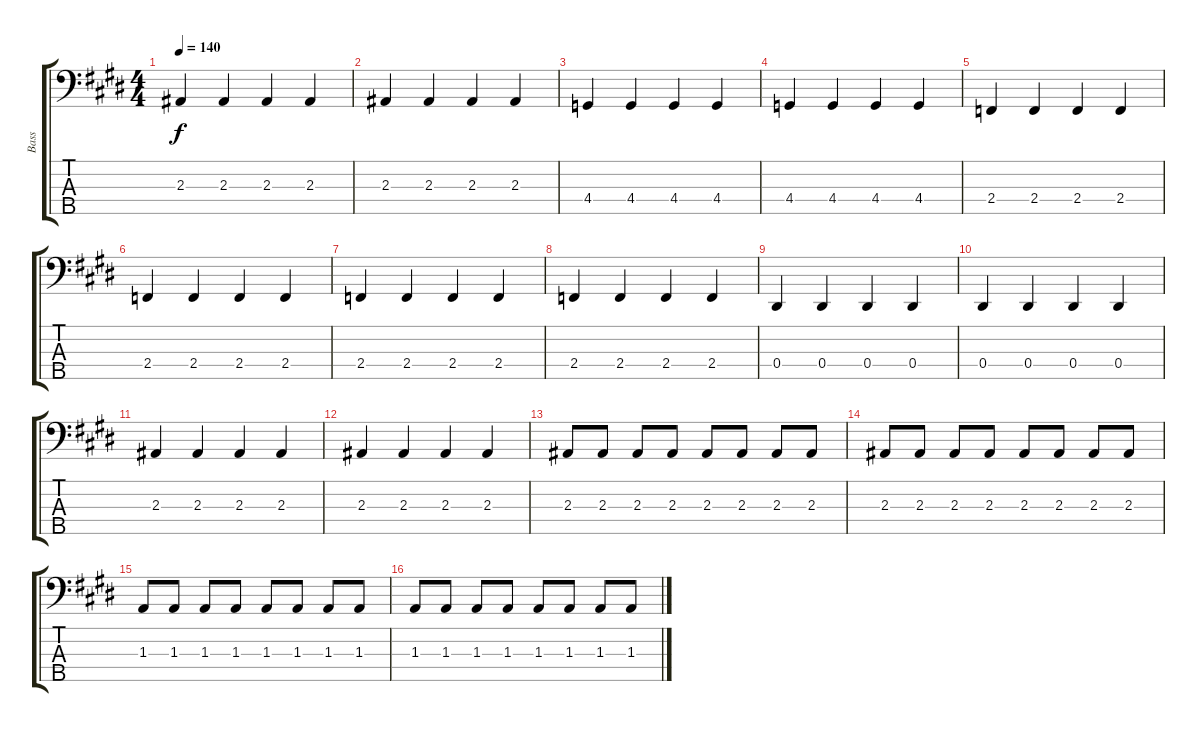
\track ("Bass" "Bass") {instrument electricbassfinger}
\staff {score tabs}
\tuning (Gb2 Db2 Ab1 Eb1 Bb0) {hide}
\ts (4 4)
\tempo 140
\clef f4
\ks e
2.3.4{dy f} 2.3.4 2.3.4 2.3.4 |
2.3.4 2.3.4 2.3.4 2.3.4 |
4.4.4 4.4.4 4.4.4 4.4.4 |
4.4.4 4.4.4 4.4.4 4.4.4 |
2.4.4 2.4.4 2.4.4 2.4.4 |
2.4.4 2.4.4 2.4.4 2.4.4 |
2.4.4 2.4.4 2.4.4 2.4.4 |
2.4.4 2.4.4 2.4.4 2.4.4 |
0.4.4 0.4.4 0.4.4 0.4.4 |
0.4.4 0.4.4 0.4.4 0.4.4 |
2.3.4 2.3.4 2.3.4 2.3.4 |
2.3.4 2.3.4 2.3.4 2.3.4 |
2.3.8 2.3.8 2.3.8 2.3.8 2.3.8 2.3.8 2.3.8 2.3.8 |
2.3.8 2.3.8 2.3.8 2.3.8 2.3.8 2.3.8 2.3.8 2.3.8 |
1.3.8 1.3.8 1.3.8 1.3.8 1.3.8 1.3.8 1.3.8 1.3.8 |
1.3.8 1.3.8 1.3.8 1.3.8 1.3.8 1.3.8 1.3.8 1.3.8
